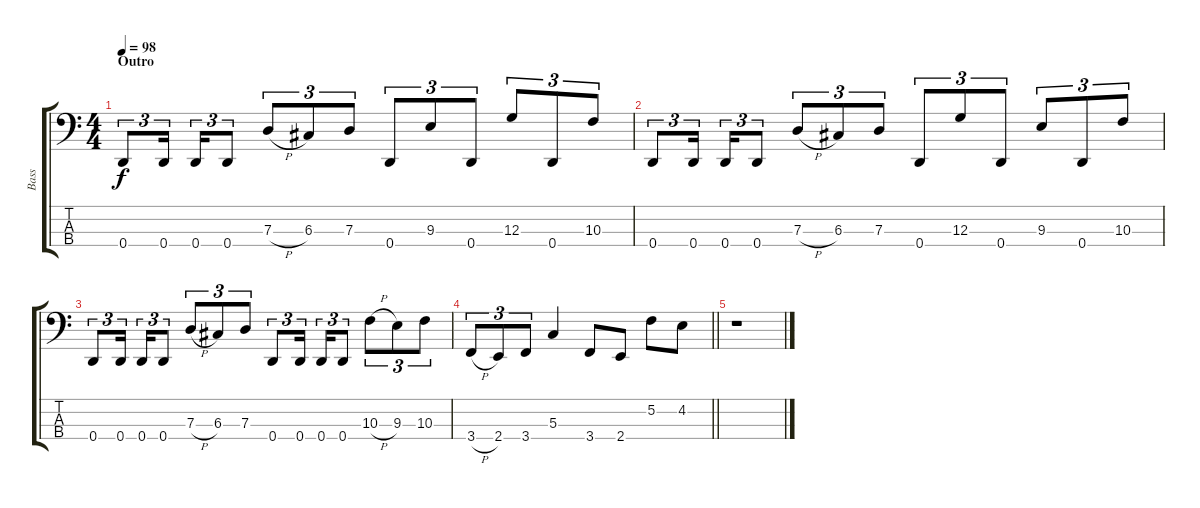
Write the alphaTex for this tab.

\track ("Bass" "Bass") {instrument electricbassfinger}
\staff {score tabs}
\tuning (F2 C2 G1 D1) {hide}
\ts (4 4)
\section ("" "Outro")
\tempo 98
\clef f4
\ks c
0.4.8{tu (3 2) dy f} 0.4.16{tu (3 2)} 0.4.16{tu (3 2)} 0.4.8{tu (3 2)} 7.3{h}.8{tu (3 2)} 6.3.8{tu (3 2)} 7.3.8{tu (3 2)} 0.4.8{tu (3 2)} 9.3.8{tu (3 2)} 0.4.8{tu (3 2)} 12.3.8{tu (3 2)} 0.4.8{tu (3 2)} 10.3.8{tu (3 2)} |
0.4.8{tu (3 2)} 0.4.16{tu (3 2)} 0.4.16{tu (3 2)} 0.4.8{tu (3 2)} 7.3{h}.8{tu (3 2)} 6.3.8{tu (3 2)} 7.3.8{tu (3 2)} 0.4.8{tu (3 2)} 12.3.8{tu (3 2)} 0.4.8{tu (3 2)} 9.3.8{tu (3 2)} 0.4.8{tu (3 2)} 10.3.8{tu (3 2)} |
0.4.8{tu (3 2)} 0.4.16{tu (3 2)} 0.4.16{tu (3 2)} 0.4.8{tu (3 2)} 7.3{h}.8{tu (3 2)} 6.3.8{tu (3 2)} 7.3.8{tu (3 2)} 0.4.8{tu (3 2)} 0.4.16{tu (3 2)} 0.4.16{tu (3 2)} 0.4.8{tu (3 2)} 10.3{h}.8{tu (3 2)} 9.3.8{tu (3 2)} 10.3.8{tu (3 2)} |
\barLineRight lightlight
3.4{h}.8{tu (3 2)} 2.4.8{tu (3 2)} 3.4.8{tu (3 2)} 5.3.4 3.4.8 2.4.8 5.2.8 4.2.8 |
r.1
